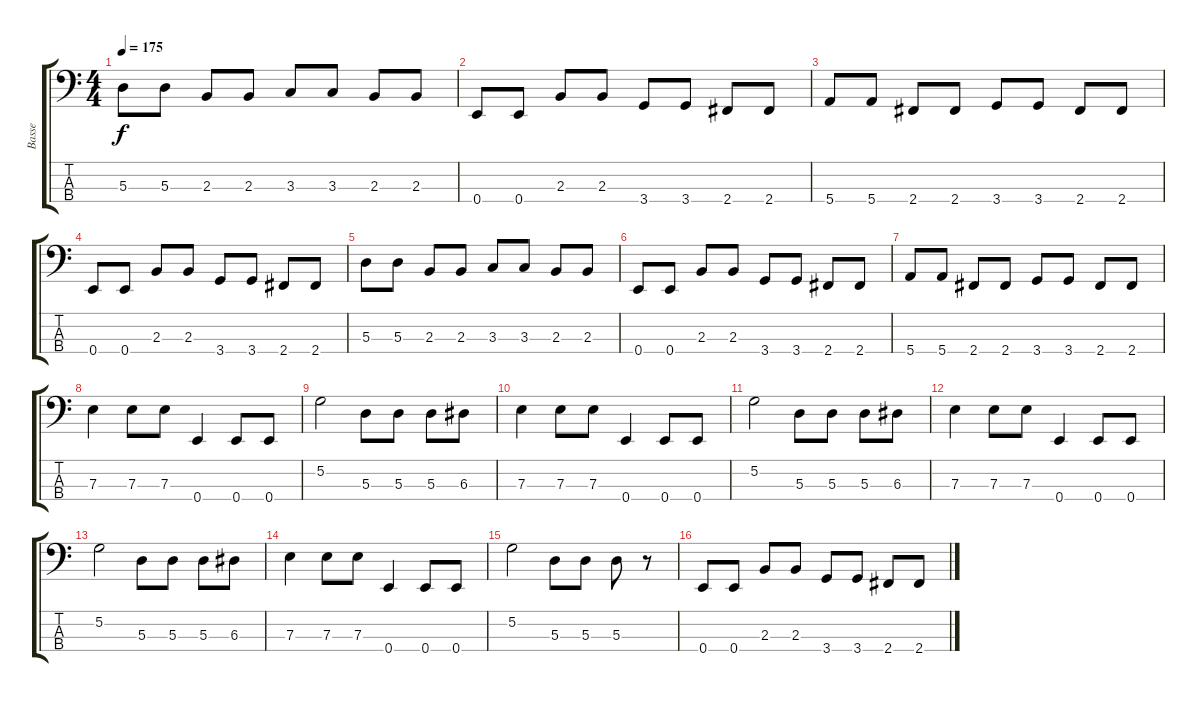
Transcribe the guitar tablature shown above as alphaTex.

\track ("Basse" "Basse") {instrument electricbasspick}
\staff {score tabs}
\tuning (G2 D2 A1 E1) {hide}
\ts (4 4)
\tempo 175
\clef f4
\ks c
5.3.8{dy f} 5.3.8 2.3.8 2.3.8 3.3.8 3.3.8 2.3.8 2.3.8 |
0.4.8 0.4.8 2.3.8 2.3.8 3.4.8 3.4.8 2.4.8 2.4.8 |
5.4.8 5.4.8 2.4.8 2.4.8 3.4.8 3.4.8 2.4.8 2.4.8 |
0.4.8 0.4.8 2.3.8 2.3.8 3.4.8 3.4.8 2.4.8 2.4.8 |
5.3.8 5.3.8 2.3.8 2.3.8 3.3.8 3.3.8 2.3.8 2.3.8 |
0.4.8 0.4.8 2.3.8 2.3.8 3.4.8 3.4.8 2.4.8 2.4.8 |
5.4.8 5.4.8 2.4.8 2.4.8 3.4.8 3.4.8 2.4.8 2.4.8 |
7.3.4 7.3.8 7.3.8 0.4.4 0.4.8 0.4.8 |
5.2.2 5.3.8 5.3.8 5.3.8 6.3.8 |
7.3.4 7.3.8 7.3.8 0.4.4 0.4.8 0.4.8 |
5.2.2 5.3.8 5.3.8 5.3.8 6.3.8 |
7.3.4 7.3.8 7.3.8 0.4.4 0.4.8 0.4.8 |
5.2.2 5.3.8 5.3.8 5.3.8 6.3.8 |
7.3.4 7.3.8 7.3.8 0.4.4 0.4.8 0.4.8 |
5.2.2 5.3.8 5.3.8 5.3.8 r.8 |
0.4.8 0.4.8 2.3.8 2.3.8 3.4.8 3.4.8 2.4.8 2.4.8
